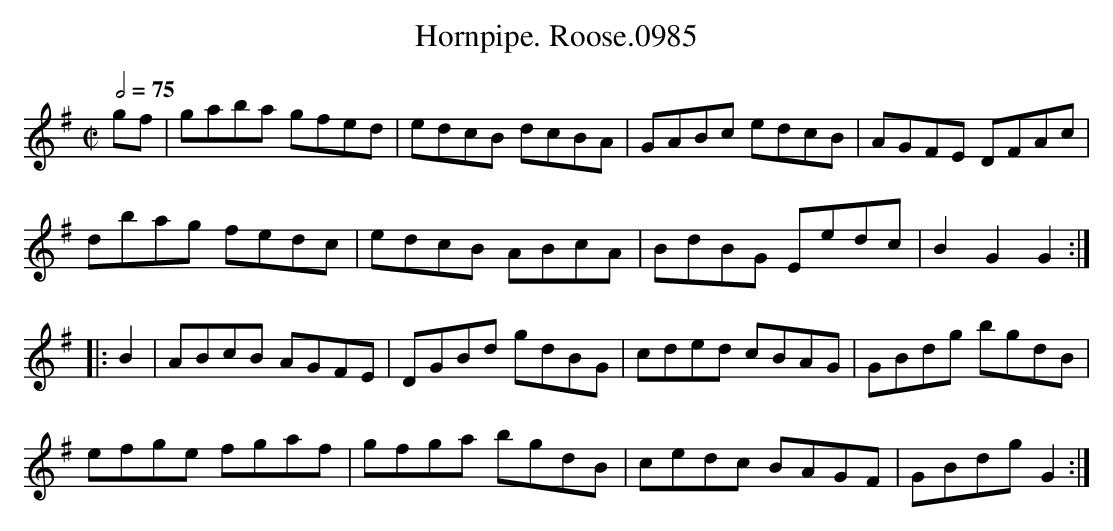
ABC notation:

X:1
T:Hornpipe. Roose.0985
M:C|
L:1/8
Q:2/4=75
K:G
gf | gaba gfed | edcB dcBA | GABc edcB | AGFE DFAc |
dbag fedc | edcB ABcA | BdBG Eedc | B2G2 G2 :|
|: B2 | ABcB AGFE | DGBd gdBG | cded cBAG | GBdg bgdB |
efge fgaf | gfga bgdB | cedc BAGF | GBdg G2 :|
